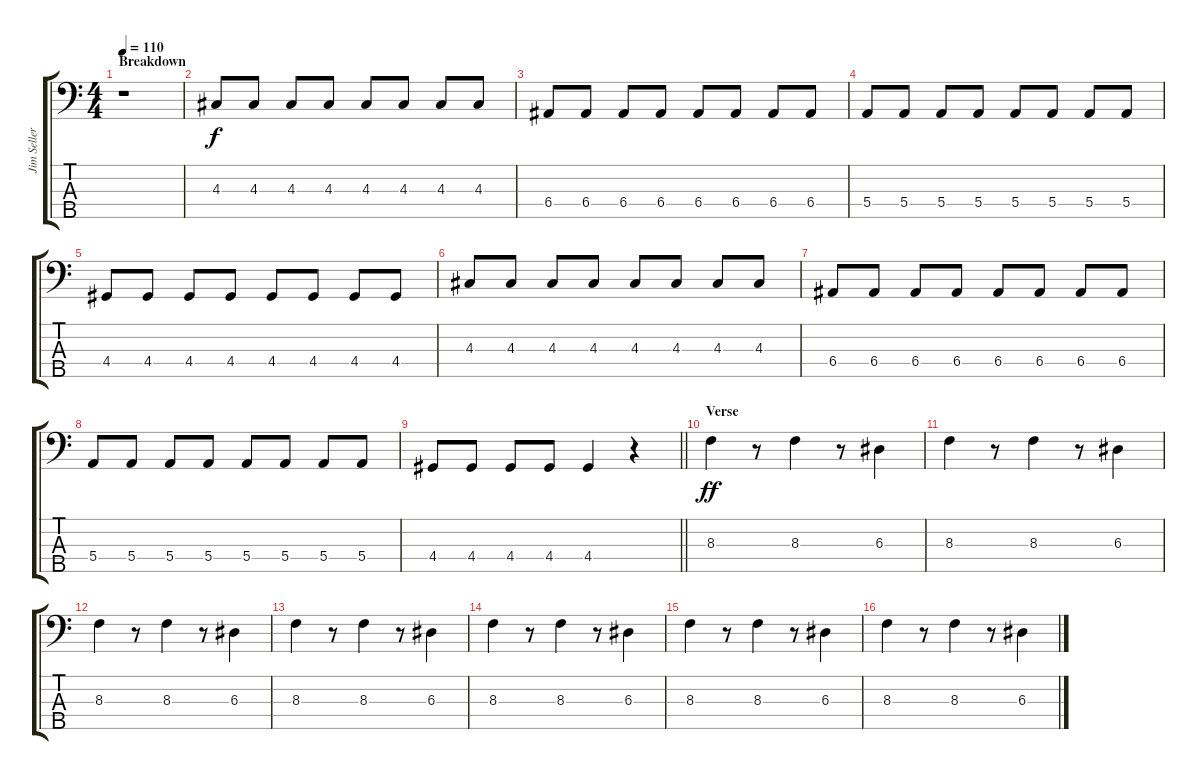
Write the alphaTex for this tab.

\track ("Jim Sellers" "Jim Seller") {instrument electricbasspick}
\staff {score tabs}
\tuning (G2 D2 A1 E1 B0) {hide}
\ts (4 4)
\section ("" "Breakdown")
\tempo 110
\clef f4
\ks c
r.1{dy f} |
4.3.8 4.3.8 4.3.8 4.3.8 4.3.8 4.3.8 4.3.8 4.3.8 |
6.4.8 6.4.8 6.4.8 6.4.8 6.4.8 6.4.8 6.4.8 6.4.8 |
5.4.8 5.4.8 5.4.8 5.4.8 5.4.8 5.4.8 5.4.8 5.4.8 |
4.4.8 4.4.8 4.4.8 4.4.8 4.4.8 4.4.8 4.4.8 4.4.8 |
4.3.8 4.3.8 4.3.8 4.3.8 4.3.8 4.3.8 4.3.8 4.3.8 |
6.4.8 6.4.8 6.4.8 6.4.8 6.4.8 6.4.8 6.4.8 6.4.8 |
5.4.8 5.4.8 5.4.8 5.4.8 5.4.8 5.4.8 5.4.8 5.4.8 |
\barLineRight lightlight
4.4.8 4.4.8 4.4.8 4.4.8 4.4.4 r.4 |
\section ("" "Verse")
8.3.4{dy ff} r.8 8.3.4 r.8 6.3.4 |
8.3.4 r.8 8.3.4 r.8 6.3.4 |
8.3.4 r.8 8.3.4 r.8 6.3.4 |
8.3.4 r.8 8.3.4 r.8 6.3.4 |
8.3.4 r.8 8.3.4 r.8 6.3.4 |
8.3.4 r.8 8.3.4 r.8 6.3.4 |
8.3.4 r.8 8.3.4 r.8 6.3.4
